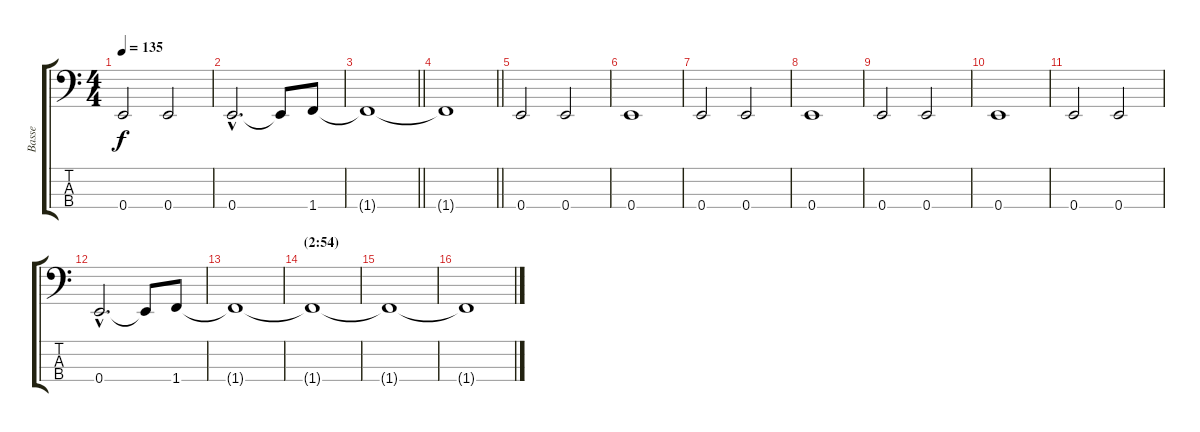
\track ("Basse" "Basse") {instrument electricbasspick}
\staff {score tabs}
\tuning (G2 D2 A1 E1) {hide}
\ts (4 4)
\tempo 135
\clef f4
\ks c
0.4.2{dy f} 0.4.2 |
0.4{hac}.2{d} 0.4{t}.8 1.4.8 |
\barLineRight lightlight
1.4{t}.1 |
\barLineRight lightlight
1.4{t}.1 |
0.4.2 0.4.2 |
0.4.1 |
0.4.2 0.4.2 |
0.4.1 |
0.4.2 0.4.2 |
0.4.1 |
0.4.2 0.4.2 |
0.4{hac}.2{d} 0.4{t}.8 1.4.8 |
1.4{t}.1 |
\section ("" "(2:54)")
1.4{t}.1 |
1.4{t}.1{volume 0} |
1.4{t}.1
